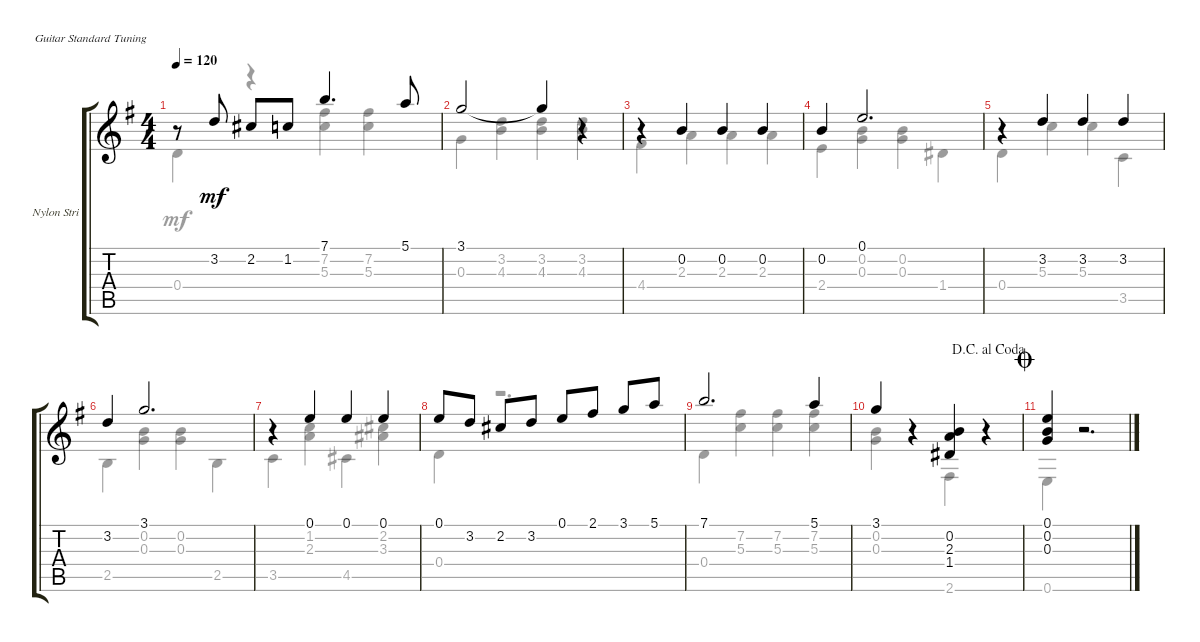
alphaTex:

\bracketExtendMode groupsimilarinstruments
\firstSystemTrackNameOrientation horizontal
\otherSystemsTrackNameOrientation horizontal
\track ("Nylon Stringed Guitar" "Nylon Stri") {instrument acousticguitarnylon}
\staff {score tabs}
\tuning (E4 B3 G3 D3 A2 E2)
\voice
\ts (4 4)
\tempo 120
\clef g2
\ks g
r.8{dy mf} 3.2.8 2.2.8 1.2.8 7.1.4{d} 5.1.8 |
3.1.2 3.1{t}.4 r.4 |
r.4 0.2.4 0.2.4 0.2.4 |
0.2.4 0.1.2{d} |
r.4 3.2.4 3.2.4 3.2.4 |
3.2.4 3.1.2{d} |
r.4 0.1.4 0.1.4 0.1.4 |
0.1.8 3.2.8 2.2.8 3.2.8 0.1.8 2.1.8 3.1.8 5.1.8 |
7.1.2{d} 5.1.4 |
\jump dacapoalcoda
3.1.4 r.4 (0.2 2.3 1.4).4 r.4 |
\jump coda
(0.1 0.2 0.3).4 r.2{d}
\voice
\clef g2
\ottava regular
\simile none
\ks g
0.4.4{dy mf} r.4 (7.2 5.3).4 (7.2 5.3).4 |
0.3.4 (3.2 4.3).4 (4.3 3.2).4 (3.2 4.3).4 |
4.4.4 2.3.4 2.3.4 2.3.4 |
2.4.4 (0.3 0.2).4 (0.2 0.3).4 1.4.4 |
0.4.4 5.3.4 5.3.4 3.5.4 |
2.5.4 (0.3 0.2).4 (0.2 0.3).4 2.5.4 |
3.5.4 (1.2 2.3).4 4.5.4 (2.2 3.3).4 |
0.4.4 r.2{d} |
0.4.4 (7.2 5.3).4 (7.2 5.3).4 (7.2 5.3).4 |
(0.3 0.2).4 r.4 2.6.4 r.4 |
0.6.4 r.2{d}
